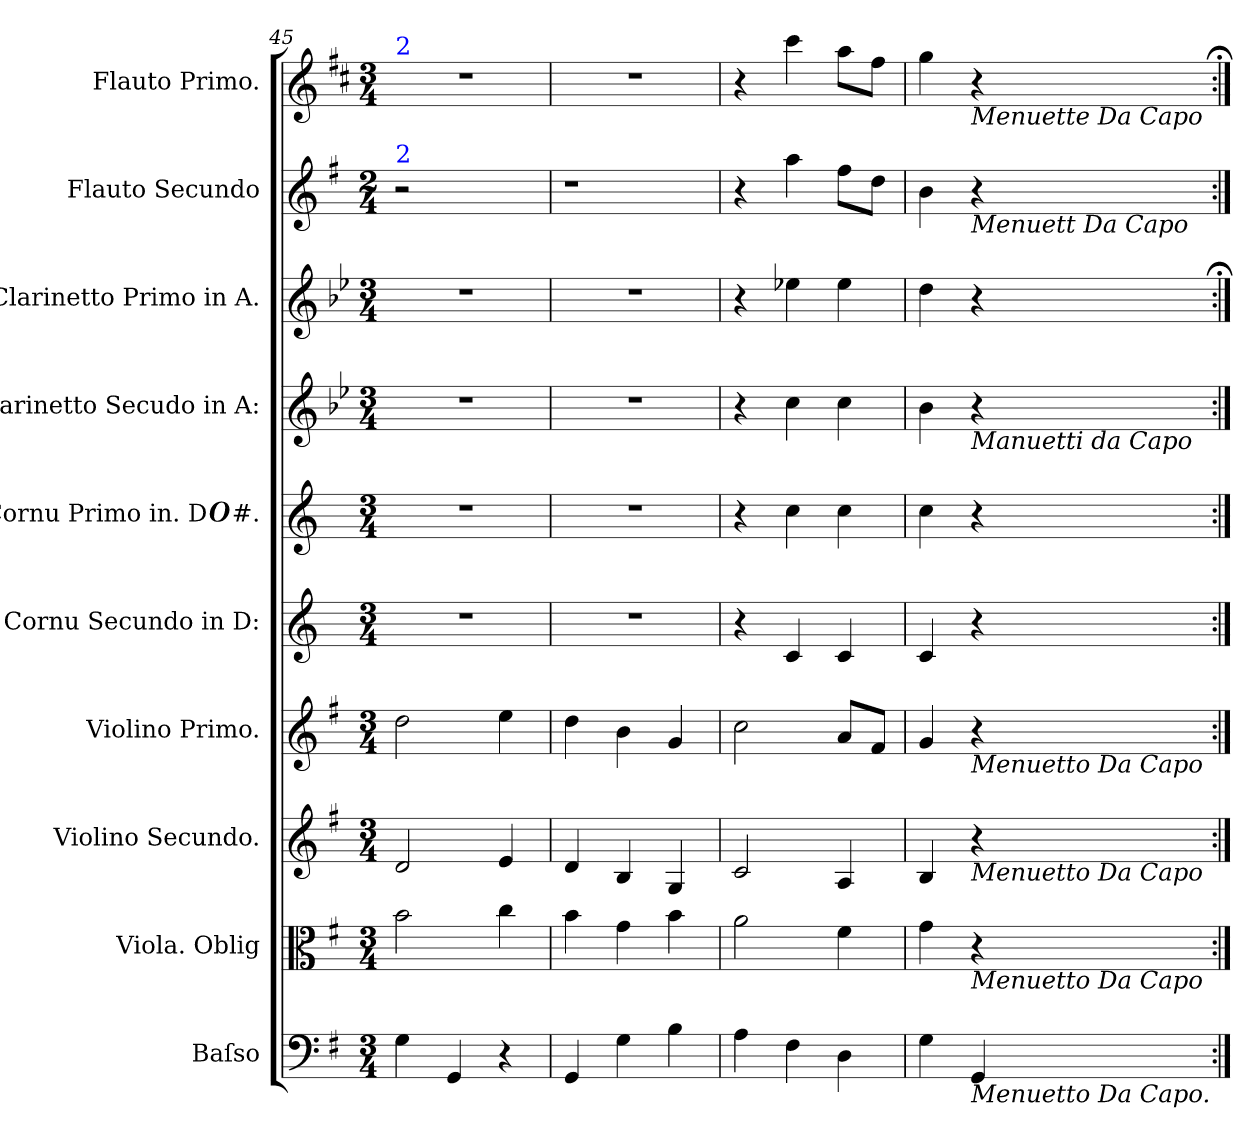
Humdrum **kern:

**kern	**kern	**kern	**kern	**kern	**kern	**kern	**kern	**kern	**kern
*part10	*part9	*part8	*part7	*part6	*part5	*part4	*part3	*part2	*part1
*staff10	*staff9	*staff8	*staff7	*staff6	*staff5	*staff4	*staff3	*staff2	*staff1
*I"Baſso	*I"Viola. Oblig	*I"Violino Secundo.	*I"Violino Primo.	*I"Cornu Secundo in D:	*I"Cornu Primo in. D##.	*I"Clarinetto Secudo in A:	*I"Clarinetto Primo in A.	*I"Flauto Secundo	*I"Flauto Primo.
*I'vlc	*I'vla obl.	*I'vl 2	*I'vl 1	*I'cor 2 in D	*I'cor 1 in D	*I'cl 2 in A	*I'cl 1 in A	*I'fl 2	*I'fl 1
*clefF4	*clefC3	*clefG2	*clefG2	*clefG2	*clefG2	*clefG2	*clefG2	*clefG2	*clefG2
*	*	*	*	*ITrd-1c-2	*ITrd-1c-2	*ITrd2c3	*ITrd2c3	*	*
*k[f#]	*k[f#]	*k[f#]	*k[f#]	*k[f#c#]	*k[f#c#]	*k[f#]	*k[f#]	*k[f#]	*k[f#c#]
*	*	*	*	*	*D:	*	*	*	*D:
*M3/4	*M3/4	*M3/4	*M3/4	*M3/4	*M3/4	*M3/4	*M3/4	*M2/4	*M3/4
=45	=45	=45	=45	=45	=45	=45	=45	=45	=45
!	!	!	!	!	!	!	!	!	!LO:TX:a:color=blue:t=2
!	!	!	!	!	!	!	!	!LO:TX:a:color=blue:t=2	!
4G\	2b\	2d/	2dd\	2.r	2.r	2.r	2.r	2r	2.r
4GG/	.	.	.	.	.	.	.	.	.
4r	4cc\	4e/	4ee\	.	.	.	.	4ryy	.
=46	=46	=46	=46	=46	=46	=46	=46	=46	=46
!	!	!	!	!	!	!	!	!LO:N:vis=1	!
4GG/	4b\	4d/	4dd\	2.r	2.r	2.r	2.r	2r	2.r
4G\	4g\	4B/	4b\	.	.	.	.	.	.
4B\	4b\	4G/	4g/	.	.	.	.	4ryy	.
=47	=47	=47	=47	=47	=47	=47	=47	=47	=47
4A\	2a\	2c/	2cc\	4r	4r	4r	4r	4r	4r
4F#\	.	.	.	4d/	4dd\	4a\	4ccn\	4aa\	4ccc#\
4D\	4f#\	4A/	8a/L	4d/	4dd\	4a\	4cc\	8ff#\L	8aa\L
.	.	.	8f#/J	.	.	.	.	8dd\J	8ff#\J
=48	=48	=48	=48	=48	=48	=48	=48	=48	=48
4G\	4g\	4B/	4g/	4d/	4dd\	4g\	4b\	4b\	4gg\
!	!	!	!	!	!	!	!	!	!LO:TX:b:i:t=Menuette Da Capo
!	!	!	!	!	!	!	!	!LO:TX:b:i:t=Menuett Da Capo	!
!	!	!	!	!	!	!LO:TX:b:i:t=Manuetti da Capo	!	!	!
!	!	!	!LO:TX:b:i:t=Menuetto Da Capo	!	!	!	!	!	!
!	!	!LO:TX:b:i:t=Menuetto Da Capo	!	!	!	!	!	!	!
!	!LO:TX:b:i:t=Menuetto Da Capo	!	!	!	!	!	!	!	!
!LO:TX:b:i:t=Menuetto Da Capo.	!	!	!	!	!	!	!	!	!
4GG/	4r	4r	4r	4r	4r	4r	4r	4r	4r
=:|!	=:|!	=:|!	=:|!	=:|!	=:|!	=:|!	=:|!;	=:|!	=:|!;
*-	*-	*-	*-	*-	*-	*-	*-	*-	*-
